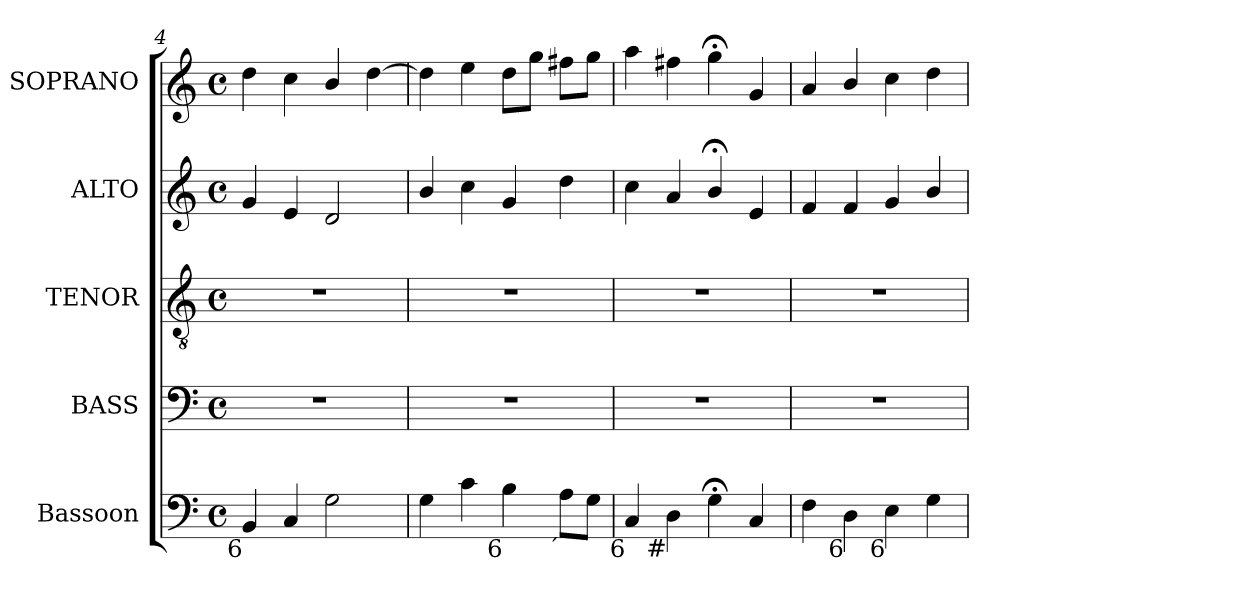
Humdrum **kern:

**kern	**kern	**kern	**kern	**kern
*part5	*part4	*part3	*part2	*part1
*staff5	*staff4	*staff3	*staff2	*staff1
*I"Bassoon	*I"BASS	*I"TENOR	*I"ALTO	*I"SOPRANO
*I'Bsn.	*I'B.	*I'T.	*I'A.	*I'S.
*clefF4	*clefF4	*clefGv2	*clefG2	*clefG2
*	*	*ITrd7c12	*	*
*k[]	*k[]	*k[]	*k[]	*k[]
*C:	*C:	*C:	*C:	*C:
*M4/4	*M4/4	*M4/4	*M4/4	*M4/4
*met(c)	*met(c)	*met(c)	*met(c)	*met(c)
=4	=4	=4	=4	=4
!LO:TX:b:rj:t=6	!	!	!	!
4BBi/	1r	1r	4gi/	4ddi\
4Ci/	.	.	4ei/	4cci\
2Gi\	.	.	2di/	4bi/
.	.	.	.	[4ddi\
=5	=5	=5	=5	=5
4Gi\	1r	1r	4bi/	4ddi\]
4ci\	.	.	4cci\	4eei\
!LO:TX:b:rj:t=6	!	!	!	!
4Bi\	.	.	4gi/	8ddi\L
.	.	.	.	8ggi\J
!LO:TX:b:rj:t=´	!	!	!	!
8Ai\L	.	.	4ddi\	8ff#Xi\L
8Gi\J	.	.	.	8ggi\J
=6	=6	=6	=6	=6
!LO:TX:b:rj:t=6	!	!	!	!
4Ci/	1r	1r	4cci\	4aai\
!LO:TX:b:rj:t=#	!	!	!	!
4Di\	.	.	4ai/	4ff#Xi\
4G;i\	.	.	4b;i/	4gg;i\
4Ci/	.	.	4ei/	4gi/
!!LO:LB:g=z
=7	=7	=7	=7	=7
4Fi\	1r	1r	4fi/	4ai/
!LO:TX:b:rj:t=6	!	!	!	!
4Di\	.	.	4fi/	4bi/
!LO:TX:b:rj:t=6	!	!	!	!
4Ei\	.	.	4gi/	4cci\
4Gi\	.	.	4bi/	4ddi\
=	=	=	=	=
*-	*-	*-	*-	*-
